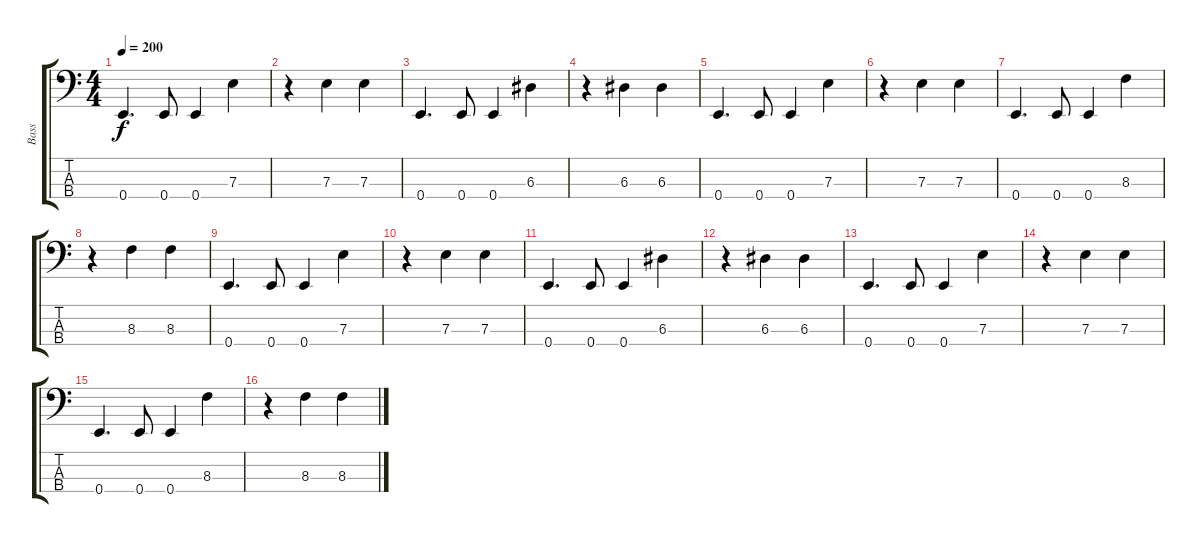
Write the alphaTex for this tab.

\track ("Bass" "Bass") {instrument electricbassfinger}
\staff {score tabs}
\tuning (G2 D2 A1 E1) {hide}
\ts (4 4)
\tempo 200
\clef f4
\ks c
0.4.4{d dy f} 0.4.8 0.4.4 7.3.4 |
r.4 7.3.4 7.3.4 |
0.4.4{d} 0.4.8 0.4.4 6.3.4 |
r.4 6.3.4 6.3.4 |
0.4.4{d} 0.4.8 0.4.4 7.3.4 |
r.4 7.3.4 7.3.4 |
0.4.4{d} 0.4.8 0.4.4 8.3.4 |
r.4 8.3.4 8.3.4 |
0.4.4{d} 0.4.8 0.4.4 7.3.4 |
r.4 7.3.4 7.3.4 |
0.4.4{d} 0.4.8 0.4.4 6.3.4 |
r.4 6.3.4 6.3.4 |
0.4.4{d} 0.4.8 0.4.4 7.3.4 |
r.4 7.3.4 7.3.4 |
0.4.4{d} 0.4.8 0.4.4 8.3.4 |
r.4 8.3.4 8.3.4
